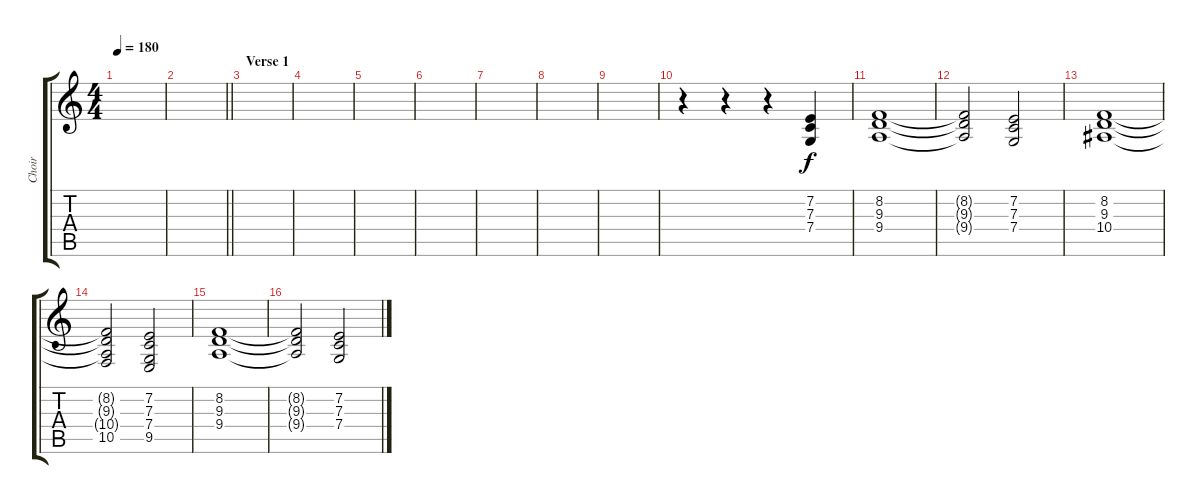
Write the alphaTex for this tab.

\track ("Choir" "Choir") {instrument choiraahs}
\staff {score tabs}
\tuning (D4 A3 F3 C3 G2 D2) {hide}
\ts (4 4)
\tempo 180
\clef g2
\ks c
|
\barLineRight lightlight
|
\section ("" "Verse 1")
|
|
|
|
|
|
|
r.4 r.4 r.4 (7.2 7.3 7.4).4{volume 10} |
(8.2 9.3 9.4).1 |
(8.2{t} 9.3{t} 9.4{t}).2 (7.2 7.3 7.4).2 |
(8.2 9.3 10.4).1 |
(8.2{t} 9.3{t} 10.4{t} 10.5).2 (7.2 7.3 7.4 9.5).2 |
(8.2 9.3 9.4).1 |
(8.2{t} 9.3{t} 9.4{t}).2 (7.2 7.3 7.4).2
